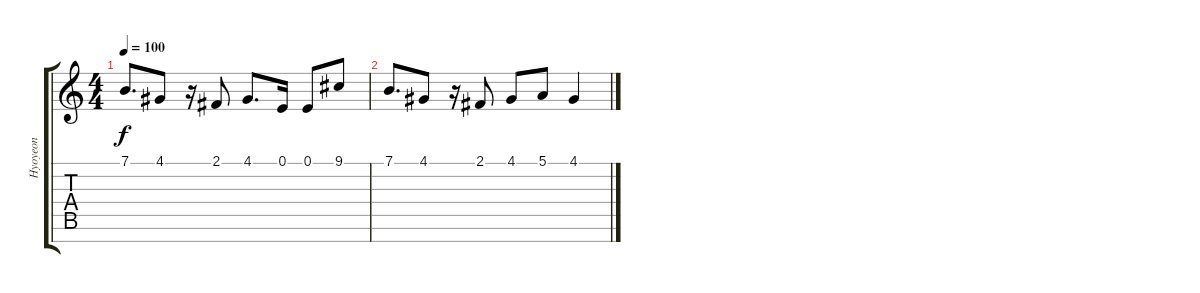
\track ("Hyoyeon" "Hyoyeon") {instrument frenchhorn}
\staff {score tabs}
\tuning (E4 B3 G3 D3 A2 E2 B1) {hide}
\ts (4 4)
\tempo 100
\clef g2
\ks c
7.1.8{d dy f} 4.1.8 r.16 2.1.8 4.1.8{d} 0.1.16 0.1.8 9.1.8 |
7.1.8{d} 4.1.8 r.16 2.1.8 4.1.8 5.1.8 4.1.4
